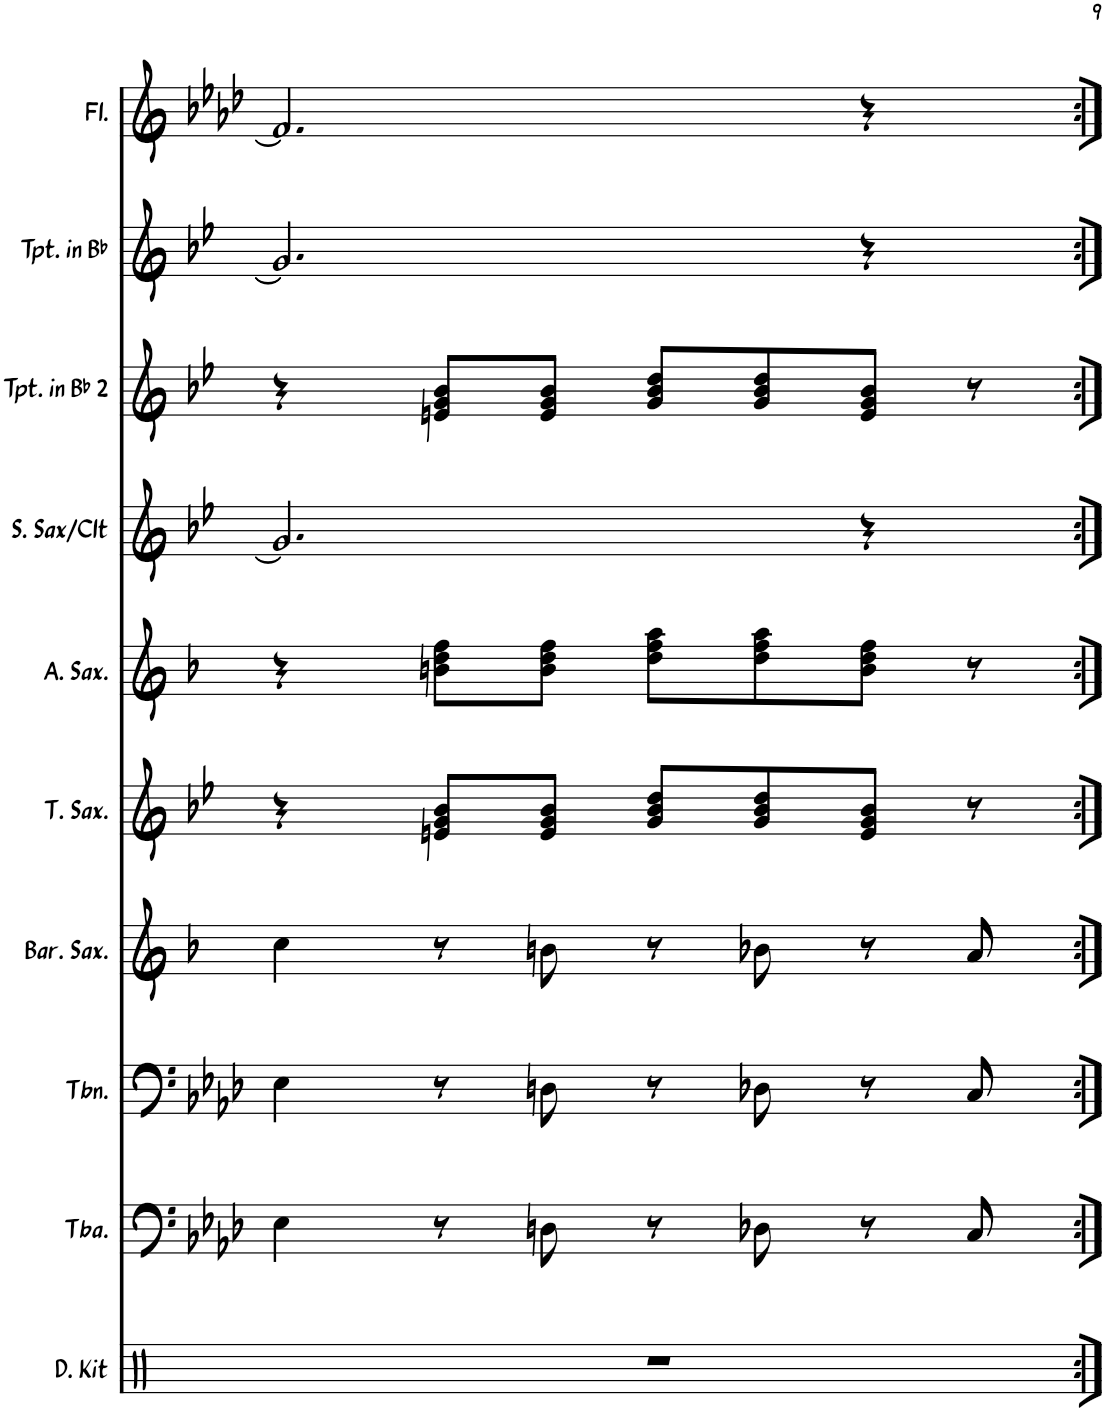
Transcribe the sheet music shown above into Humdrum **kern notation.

**kern	**kern	**kern	**kern	**kern	**kern	**kern	**kern	**kern	**kern
*part10	*part9	*part8	*part7	*part6	*part5	*part4	*part3	*part2	*part1
*staff10	*staff9	*staff8	*staff7	*staff6	*staff5	*staff4	*staff3	*staff2	*staff1
*I"Drum Kit	*I"Tuba	*I"Trombone	*I"Baritone Saxophone	*I"Tenor Saxophone	*I"Alto Saxophone	*I"Soprano Saxophone	*I"Trumpet in Bb 2	*I"Trumpet in Bb	*I"Flute
*I'D. Kit	*I'Tba.	*I'Tbn.	*I'Bar. Sax.	*I'T. Sax.	*I'A. Sax.	*	*I'Tpt. in Bb 2	*I'Tpt. in Bb	*I'Fl.
!!LO:PB:g=z
*clefX	*clefF4	*clefF4	*clefG2	*clefG2	*clefG2	*clefG2	*clefG2	*clefG2	*clefG2
*	*	*	*Trd12c21	*Trd8c14	*Trd5c9	*Trd1c2	*Trd1c2	*Trd1c2	*
*k[]	*k[b-e-a-d-]	*k[b-e-a-d-]	*k[b-]	*k[b-e-]	*k[b-]	*k[b-e-]	*k[b-e-]	*k[b-e-]	*k[b-e-a-d-]
*M2/2	*M2/2	*M2/2	*M2/2	*M2/2	*M2/2	*M2/2	*M2/2	*M2/2	*M2/2
*met(c|)	*met(c|)	*met(c|)	*met(c|)	*met(c|)	*met(c|)	*met(c|)	*met(c|)	*met(c|)	*met(c|)
=20	=20	=20	=20	=20	=20	=20	=20	=20	=20
1r	4E-\	4E-\	4cc\	4r	4r	2.g/]	4r	2.g/]	2.f/]
.	8r	8r	8r	8en/ 8g/ 8b-/L	8bn\ 8dd\ 8ff\L	.	8en/ 8g/ 8b-/L	.	.
.	8Dn\	8Dn\	8bn\	8e/ 8g/ 8b-/J	8b\ 8dd\ 8ff\J	.	8e/ 8g/ 8b-/J	.	.
.	8r	8r	8r	8g/ 8b-/ 8dd/L	8dd\ 8ff\ 8aa\L	.	8g/ 8b-/ 8dd/L	.	.
.	8D-X\	8D-X\	8b-X\	8g/ 8b-/ 8dd/	8dd\ 8ff\ 8aa\	.	8g/ 8b-/ 8dd/	.	.
.	8r	8r	8r	8e/ 8g/ 8b-/J	8b\ 8dd\ 8ff\J	4r	8e/ 8g/ 8b-/J	4r	4r
.	8C/	8C/	8a/	8r	8r	.	8r	.	.
=:|!	=:|!	=:|!	=:|!	=:|!	=:|!	=:|!	=:|!	=:|!	=:|!
*-	*-	*-	*-	*-	*-	*-	*-	*-	*-
